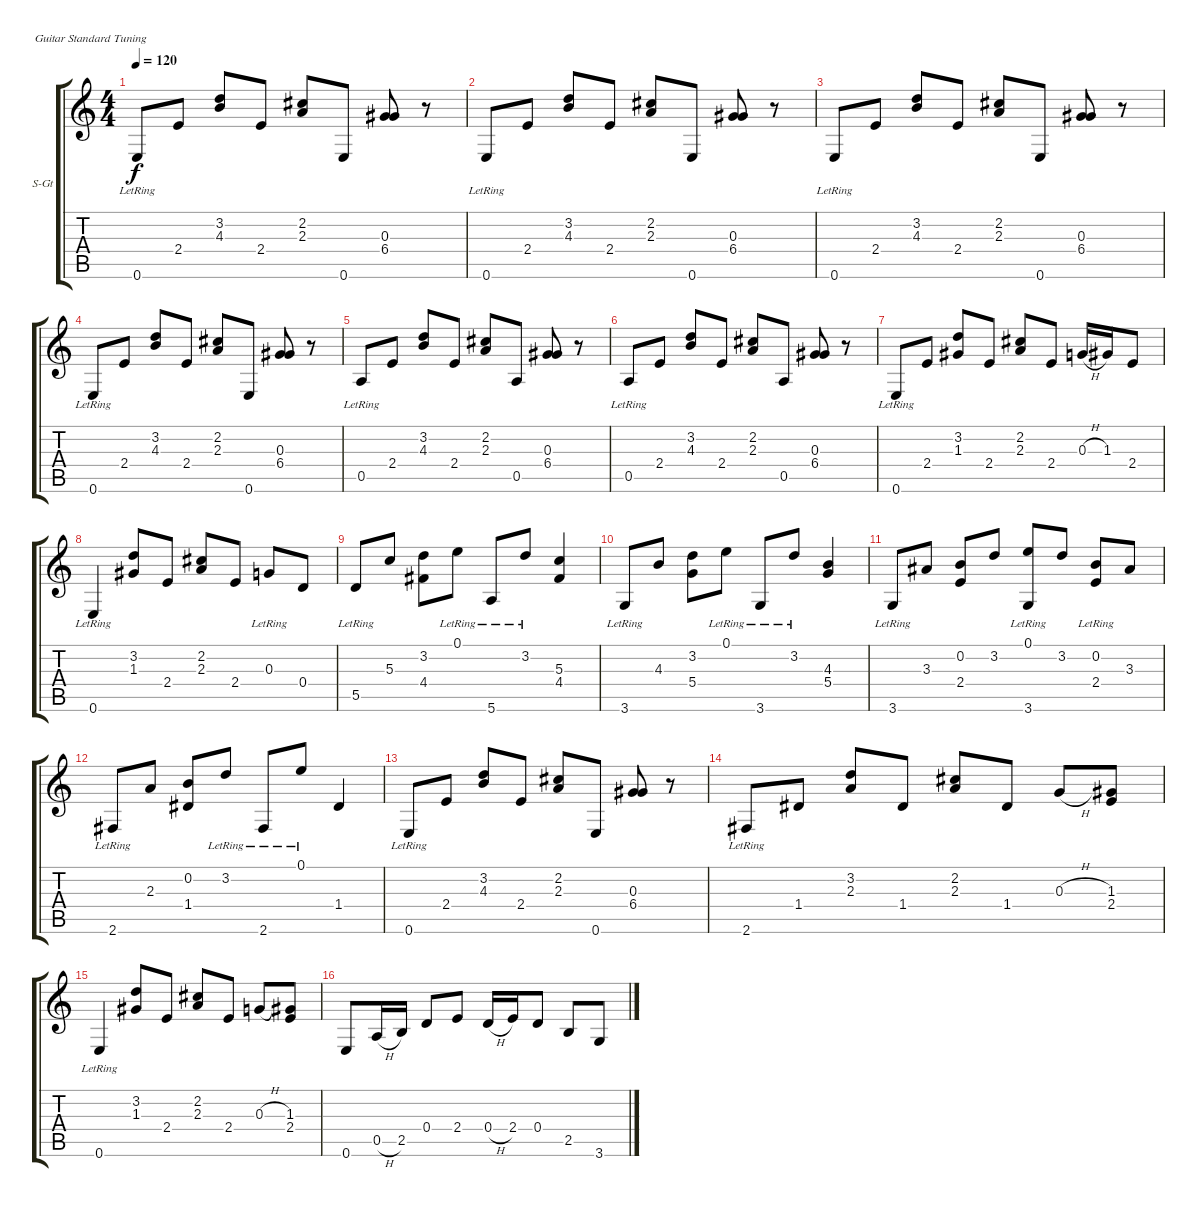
\bracketExtendMode groupsimilarinstruments
\firstSystemTrackNameOrientation horizontal
\otherSystemsTrackNameOrientation horizontal
\track ("Stefan Grossman" "S-Gt") {instrument acousticguitarsteel}
\staff {score tabs}
\tuning (E4 B3 G3 D3 A2 E2)
\ts (4 4)
\tempo 120
\clef g2
\ks c
0.6{lr}.8{dy f instrument acousticguitarsteel} 2.4.8 (3.2 4.3).8 2.4.8 (2.2 2.3).8 0.6.8 (0.3 6.4).8 r.8 |
0.6{lr}.8 2.4.8 (3.2 4.3).8 2.4.8 (2.2 2.3).8 0.6.8 (0.3 6.4).8 r.8 |
0.6{lr}.8 2.4.8 (3.2 4.3).8 2.4.8 (2.2 2.3).8 0.6.8 (0.3 6.4).8 r.8 |
0.6{lr}.8 2.4.8 (3.2 4.3).8 2.4.8 (2.2 2.3).8 0.6.8 (0.3 6.4).8 r.8 |
0.5{lr}.8 2.4.8 (3.2 4.3).8 2.4.8 (2.2 2.3).8 0.5.8 (0.3 6.4).8 r.8 |
0.5{lr}.8 2.4.8 (3.2 4.3).8 2.4.8 (2.2 2.3).8 0.5.8 (0.3 6.4).8 r.8 |
0.6{lr}.8 2.4.8 (3.2 1.3).8 2.4.8 (2.2 2.3).8 2.4.8 0.3{h}.16 1.3.16 2.4.8 |
0.6{lr}.4 (3.2 1.3).8 2.4.8 (2.2 2.3).8 2.4.8 0.3{lr}.8 0.4.8 |
5.5{lr}.8 5.3.8 (3.2 4.4).8 0.1{lr}.8 5.6{lr}.8 3.2{lr}.8 (5.3 4.4).4 |
3.6{lr}.8 4.3.8 (3.2 5.4).8 0.1{lr}.8 3.6{lr}.8 3.2{lr}.8 (4.3 5.4).4 |
3.6{lr}.8 3.3.8 (0.2 2.4).8 3.2.8 (0.1{lr} 3.6{lr}).8 3.2.8 (0.2{lr} 2.4).8 3.3.8 |
2.6{lr}.8 2.3.8 (0.2 1.4).8 3.2{lr}.8 2.6{lr}.8 0.1{lr}.8 1.4.4 |
0.6{lr}.8 2.4.8 (3.2 4.3).8 2.4.8 (2.2 2.3).8 0.6.8 (0.3 6.4).8 r.8 |
2.6{lr}.8 1.4.8 (3.2 2.3).8 1.4.8 (2.2 2.3).8 1.4.8 0.3{h}.8 (1.3 2.4).8 |
0.6{lr}.4 (3.2 1.3).8 2.4.8 (2.2 2.3).8 2.4.8 0.3{h}.8 (1.3 2.4).8 |
0.6.8 0.5{h}.16 2.5.16 0.4.8 2.4.8 0.4{h}.16 2.4.16 0.4.8 2.5.8 3.6.8
